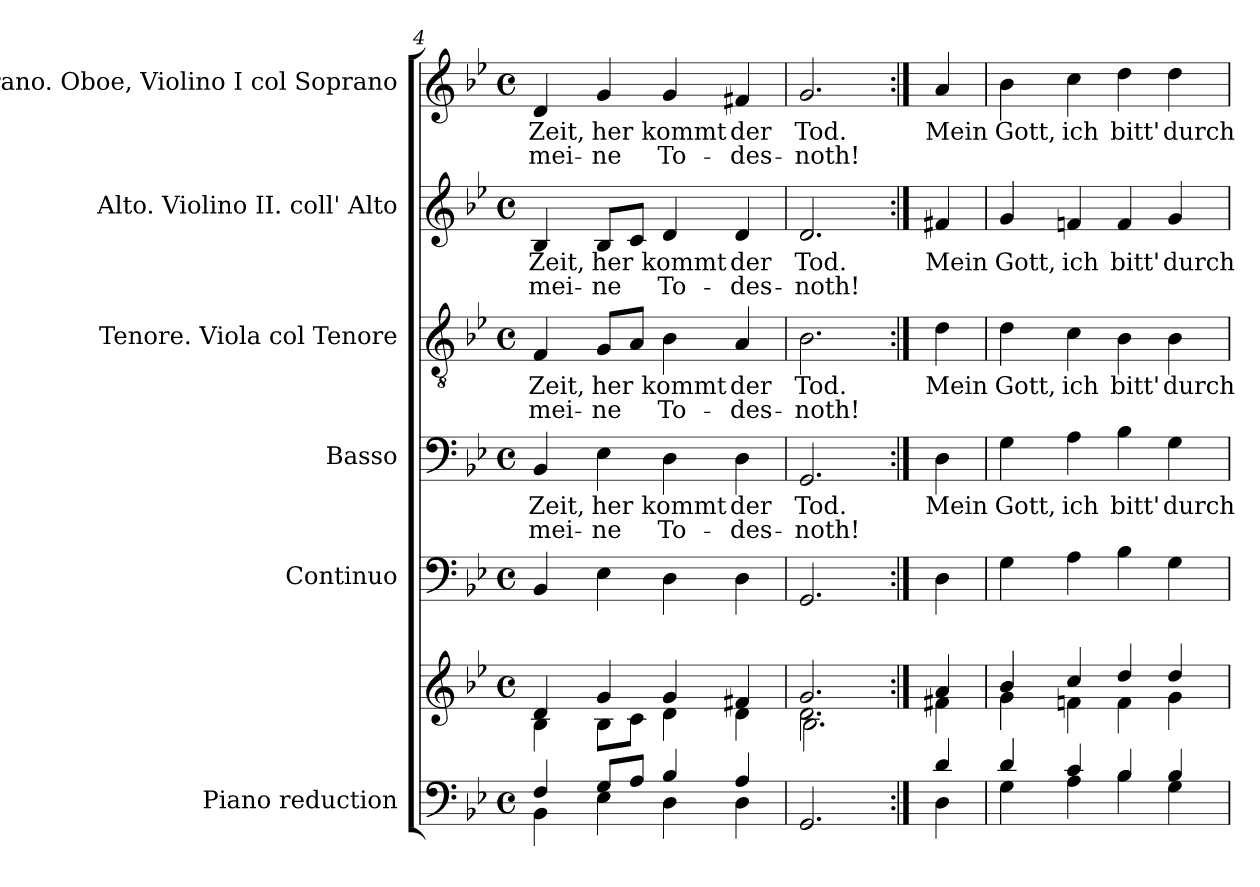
**kern	**kern	**kern	**kern	**text	**text	**kern	**text	**text	**kern	**text	**text	**kern	**text	**text
*part6	*part6	*part5	*part4	*part4	*part4	*part3	*part3	*part3	*part2	*part2	*part2	*part1	*part1	*part1
*staff7	*staff6	*staff5	*staff4	*staff4	*staff4	*staff3	*staff3	*staff3	*staff2	*staff2	*staff2	*staff1	*staff1	*staff1
*I"Piano reduction	*	*I"Continuo	*I"Basso	*	*	*I"Tenore. Viola col Tenore	*	*	*I"Alto. Violino II. coll' Alto	*	*	*I"Soprano. Oboe, Violino I col Soprano	*	*
*I'Pno	*	*	*	*	*	*	*	*	*	*	*	*I'Ob	*	*
*clefF4	*clefG2	*clefF4	*clefF4	*	*	*clefGv2	*	*	*clefG2	*	*	*clefG2	*	*
*k[b-e-]	*k[b-e-]	*k[b-e-]	*k[b-e-]	*	*	*k[b-e-]	*	*	*k[b-e-]	*	*	*k[b-e-]	*	*
*M4/4	*M4/4	*M4/4	*M4/4	*	*	*M4/4	*	*	*M4/4	*	*	*M4/4	*	*
*met(c)	*met(c)	*met(c)	*met(c)	*	*	*met(c)	*	*	*met(c)	*	*	*met(c)	*	*
=4	=4	=4	=4	=4	=4	=4	=4	=4	=4	=4	=4	=4	=4	=4
*^	*^	*	*	*	*	*	*	*	*	*	*	*	*	*
!	!	!	!	!	!	!LO:LY:b	!LO:LY:b	!	!LO:LY:b	!LO:LY:b	!	!LO:LY:b	!LO:LY:b	!	!LO:LY:b	!LO:LY:b
4F/	4BB-\	4d/	4B-\	4BB-/	4BB-/	Zeit,	mei-	4F/	Zeit,	mei-	4B-/	Zeit,	mei-	4d/	Zeit,	mei-
!	!	!	!	!	!	!LO:LY:b	!LO:LY:b	!	!LO:LY:b	!LO:LY:b	!	!LO:LY:b	!LO:LY:b	!	!LO:LY:b	!LO:LY:b
8G/L	4E-\	4g/	8B-\L	4E-\	4E-\	her	-ne	8G/L	her	-ne	8B-/L	her	-ne	4g/	her	-ne
8A/J	.	.	8c\J	.	.	.	.	8A/J	.	.	8c/J	.	.	.	.	.
!	!	!	!	!	!	!LO:LY:b	!LO:LY:b	!	!LO:LY:b	!LO:LY:b	!	!LO:LY:b	!LO:LY:b	!	!LO:LY:b	!LO:LY:b
4B-/	4D\	4g/	4d\	4D\	4D\	kommt	To-	4B-\	kommt	To-	4d/	kommt	To-	4g/	kommt	To-
!	!	!	!	!	!	!LO:LY:b	!LO:LY:b	!	!LO:LY:b	!LO:LY:b	!	!LO:LY:b	!LO:LY:b	!	!LO:LY:b	!LO:LY:b
4A/	4D\	4f#X/	4d\	4D\	4D\	der	-des-	4A/	der	-des-	4d/	der	-des-	4f#X/	der	-des-
=5	=5	=5	=5	=5	=5	=5	=5	=5	=5	=5	=5	=5	=5	=5	=5	=5
*	*	*	*^	*	*	*	*	*	*	*	*	*	*	*	*	*
!	!	!	!	!	!	!	!LO:LY:b	!LO:LY:b	!	!LO:LY:b	!LO:LY:b	!	!LO:LY:b	!LO:LY:b	!	!LO:LY:b	!LO:LY:b
*v	*v	*	*	*	*	*	*	*	*	*	*	*	*	*	*	*	*
2.GG/	2.g/	2.d\	2.B-\	2.GG/	2.GG/	Tod.	-noth!	2.B-\	Tod.	-noth!	2.d/	Tod.	-noth!	2.g/	Tod.	-noth!
!!LO:LB:g=z
=5X1:|!	=5X1:|!	=5X1:|!	=5X1:|!	=5X1:|!	=5X1:|!	=5X1:|!	=5X1:|!	=5X1:|!	=5X1:|!	=5X1:|!	=5X1:|!	=5X1:|!	=5X1:|!	=5X1:|!	=5X1:|!	=5X1:|!
*^	*	*	*	*	*	*	*	*	*	*	*	*	*	*	*	*
!	!	!	!	!	!	!	!LO:LY:b	!	!	!LO:LY:b	!	!	!LO:LY:b	!	!	!LO:LY:b	!
*	*	*	*v	*v	*	*	*	*	*	*	*	*	*	*	*	*	*
4d/	4D\	4a/	4f#X\	4D\	4D\	Mein	.	4d\	Mein	.	4f#X/	Mein	.	4a/	Mein	.
=6	=6	=6	=6	=6	=6	=6	=6	=6	=6	=6	=6	=6	=6	=6	=6	=6
!	!	!	!	!	!	!LO:LY:b	!	!	!LO:LY:b	!	!	!LO:LY:b	!	!	!LO:LY:b	!
4d/	4G\	4b-/	4g\	4G\	4G\	Gott,	.	4d\	Gott,	.	4g/	Gott,	.	4b-\	Gott,	.
!	!	!	!	!	!	!LO:LY:b	!	!	!LO:LY:b	!	!	!LO:LY:b	!	!	!LO:LY:b	!
4c/	4A\	4cc/	4fn\	4A\	4A\	ich	.	4c\	ich	.	4fn/	ich	.	4cc\	ich	.
!	!	!	!	!	!	!LO:LY:b	!	!	!LO:LY:b	!	!	!LO:LY:b	!	!	!LO:LY:b	!
4B-/	4B-\	4dd/	4f\	4B-\	4B-\	bitt'	.	4B-\	bitt'	.	4f/	bitt'	.	4dd\	bitt'	.
!	!	!	!	!	!	!LO:LY:b	!	!	!LO:LY:b	!	!	!LO:LY:b	!	!	!LO:LY:b	!
4B-/	4G\	4dd/	4g\	4G\	4G\	durch	.	4B-\	durch	.	4g/	durch	.	4dd\	durch	.
*v	*v	*	*	*	*	*	*	*	*	*	*	*	*	*	*	*
*	*v	*v	*	*	*	*	*	*	*	*	*	*	*	*	*
=	=	=	=	=	=	=	=	=	=	=	=	=	=	=
*-	*-	*-	*-	*-	*-	*-	*-	*-	*-	*-	*-	*-	*-	*-
